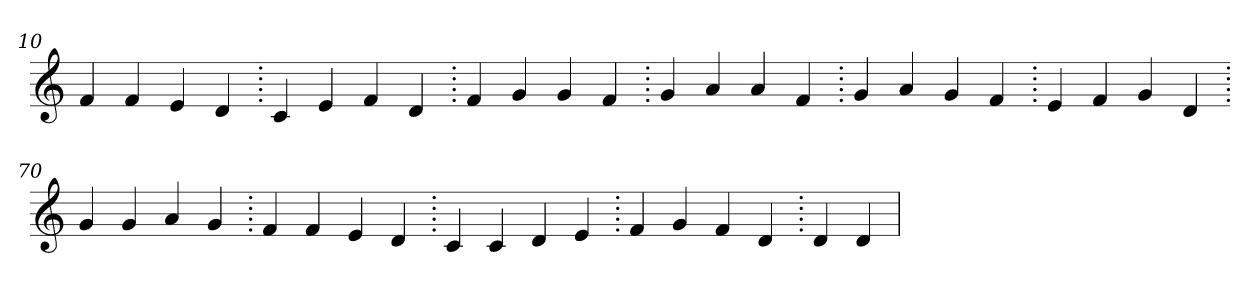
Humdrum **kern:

**kern
*part1
*staff1
*clefG2
=10.
4f
4f
4e
4d
=20.
4c
4e
4f
4d
=30.
4f
4g
4g
4f
=40.
4g
4a
4a
4f
=50.
4g
4a
4g
4f
=60.
4e
4f
4g
4d
=70.
4g
4g
4a
4g
=80.
4f
4f
4e
4d
=90.
4c
4c
4d
4e
=100.
4f
4g
4f
4d
=110.
4d
4d
=
*-
